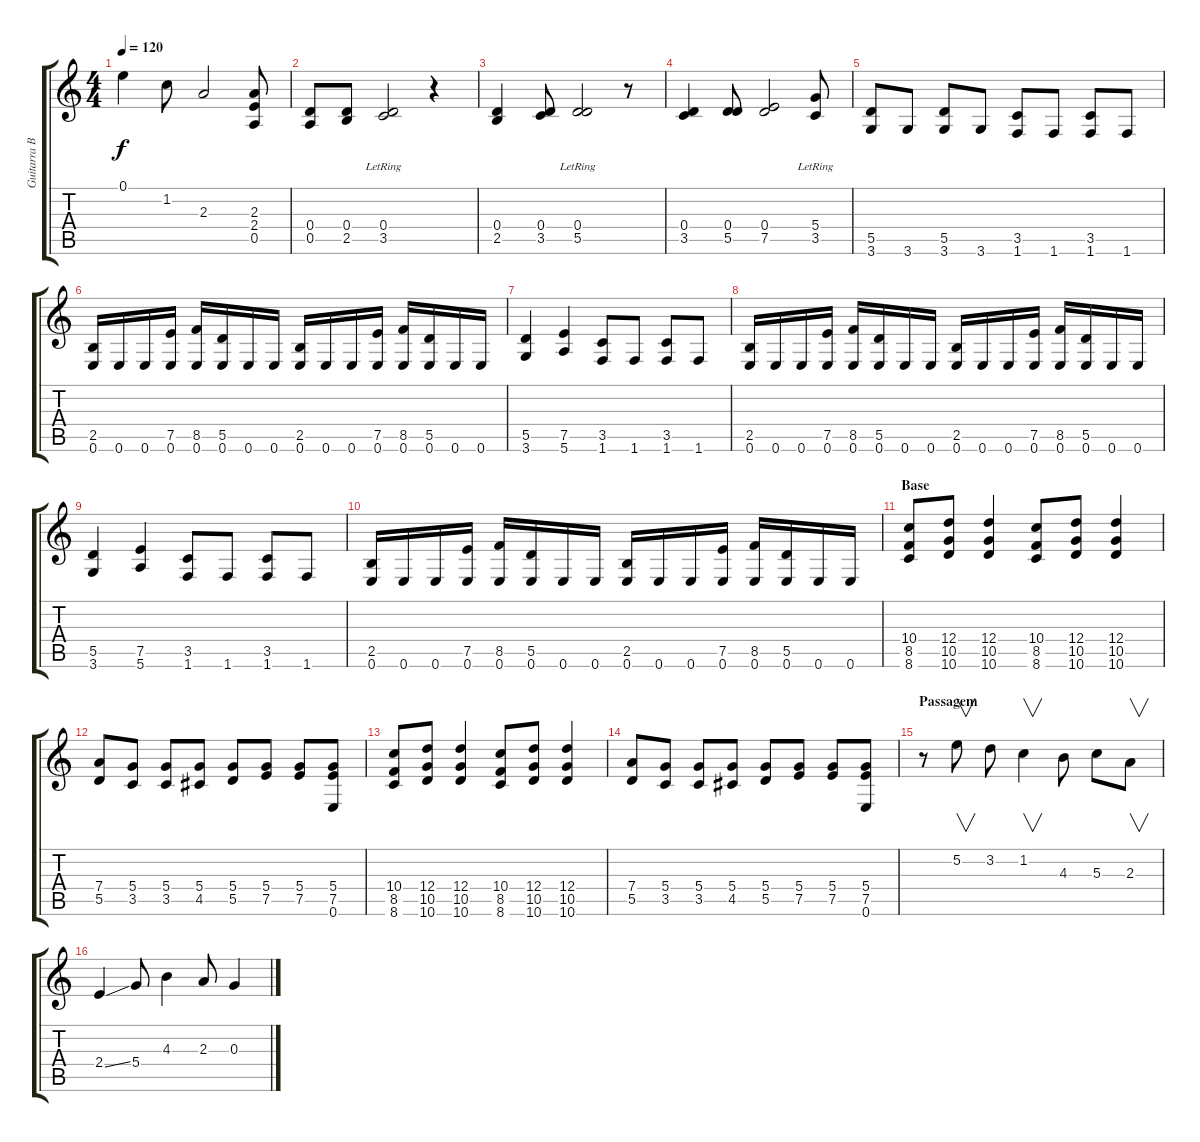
\track ("Guitarra Base" "Guitarra B") {instrument distortionguitar}
\staff {score tabs}
\tuning (E4 B3 G3 D3 A2 E2) {hide}
\ts (4 4)
\tempo 120
\clef g2
\ks c
0.1.4{dy f} 1.2.8 2.3.2 (2.3 2.4 0.5).8 |
(0.4 0.5).8 (0.4 2.5).8 (0.4{lr} 3.5{lr}).2 r.4 |
(0.4 2.5).4 (0.4 3.5).8 (0.4 5.5{lr}).2 r.8 |
(0.4 3.5).4 (0.4 5.5).8 (0.4 7.5).2 (5.4{lr} 3.5{lr}).8 |
(5.5 3.6).8 3.6.8 (5.5 3.6).8 3.6.8 (3.5 1.6).8 1.6.8 (3.5 1.6).8 1.6.8 |
(2.5 0.6).16 0.6.16 0.6.16 (7.5 0.6).16 (8.5 0.6).16 (5.5 0.6).16 0.6.16 0.6.16 (2.5 0.6).16 0.6.16 0.6.16 (7.5 0.6).16 (8.5 0.6).16 (5.5 0.6).16 0.6.16 0.6.16 |
(5.5 3.6).4 (7.5 5.6).4 (3.5 1.6).8 1.6.8 (3.5 1.6).8 1.6.8 |
(2.5 0.6).16 0.6.16 0.6.16 (7.5 0.6).16 (8.5 0.6).16 (5.5 0.6).16 0.6.16 0.6.16 (2.5 0.6).16 0.6.16 0.6.16 (7.5 0.6).16 (8.5 0.6).16 (5.5 0.6).16 0.6.16 0.6.16 |
(5.5 3.6).4 (7.5 5.6).4 (3.5 1.6).8 1.6.8 (3.5 1.6).8 1.6.8 |
(2.5 0.6).16 0.6.16 0.6.16 (7.5 0.6).16 (8.5 0.6).16 (5.5 0.6).16 0.6.16 0.6.16 (2.5 0.6).16 0.6.16 0.6.16 (7.5 0.6).16 (8.5 0.6).16 (5.5 0.6).16 0.6.16 0.6.16 |
\section ("" "Base")
(10.4 8.5 8.6).8 (12.4 10.5 10.6).8 (12.4 10.5 10.6).4 (10.4 8.5 8.6).8 (12.4 10.5 10.6).8 (12.4 10.5 10.6).4 |
(7.4 5.5).8 (5.4 3.5).8 (5.4 3.5).8 (5.4 4.5).8 (5.4 5.5).8 (5.4 7.5).8 (5.4 7.5).8 (5.4 7.5 0.6).8 |
(10.4 8.5 8.6).8 (12.4 10.5 10.6).8 (12.4 10.5 10.6).4 (10.4 8.5 8.6).8 (12.4 10.5 10.6).8 (12.4 10.5 10.6).4 |
(7.4 5.5).8 (5.4 3.5).8 (5.4 3.5).8 (5.4 4.5).8 (5.4 5.5).8 (5.4 7.5).8 (5.4 7.5).8 (5.4 7.5 0.6).8 |
\section ("" "Passagem")
r.8 5.2.8{v} 3.2.8 1.2.4{v} 4.3.8 5.3.8 2.3.8{v} |
2.4{ss}.4 5.4.8 4.3.4 2.3.8 0.3.4
